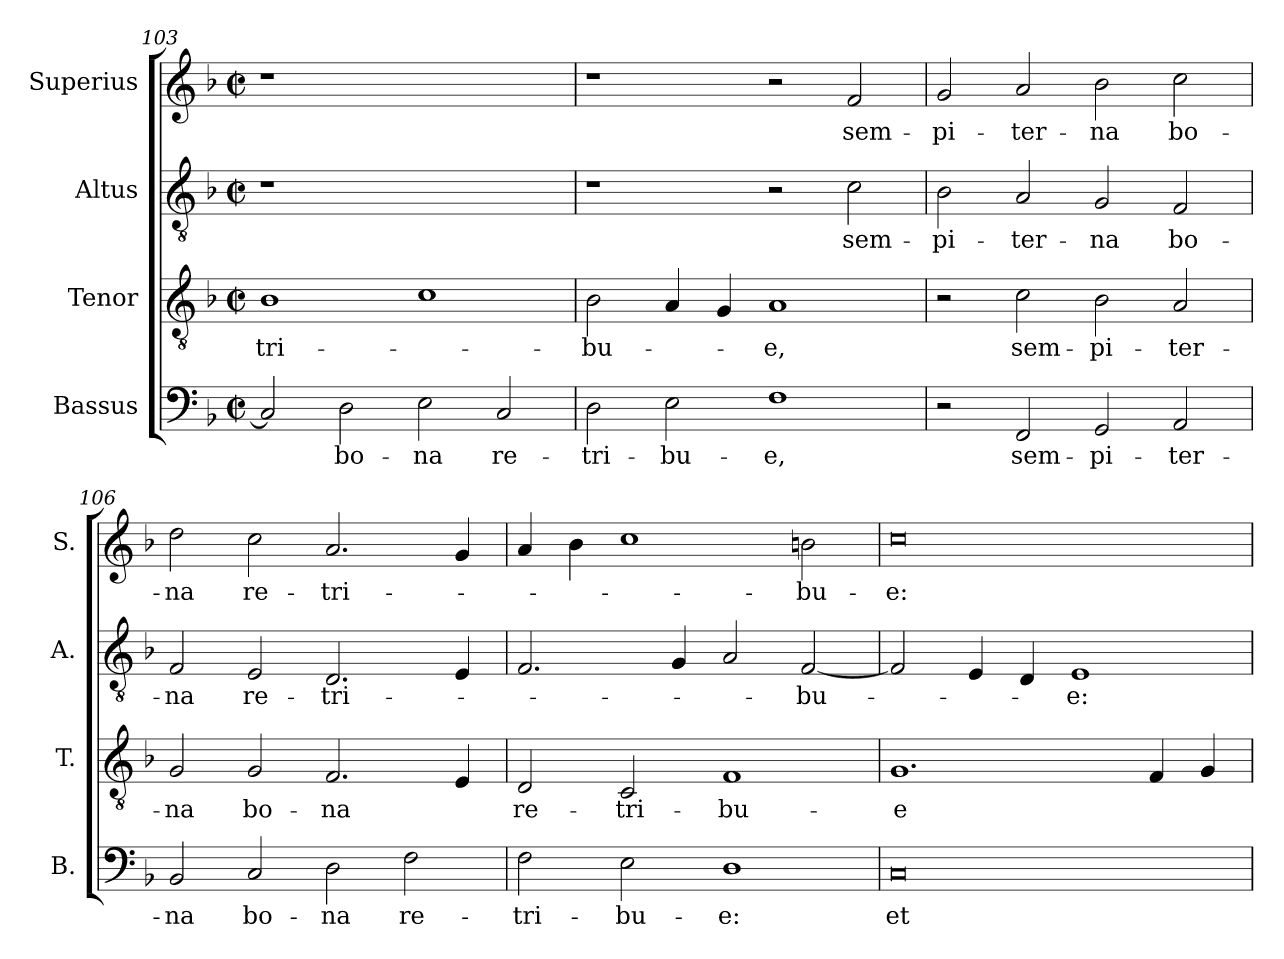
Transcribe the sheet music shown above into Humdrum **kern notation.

**kern	**text	**kern	**text	**kern	**text	**kern	**text
*part4	*part4	*part3	*part3	*part2	*part2	*part1	*part1
*staff4	*staff4	*staff3	*staff3	*staff2	*staff2	*staff1	*staff1
*I"Bassus	*	*I"Tenor	*	*I"Altus	*	*I"Superius	*
*I'B.	*	*I'T.	*	*I'A.	*	*I'S.	*
*clefF4	*	*clefGv2	*	*clefGv2	*	*clefG2	*
*	*	*ITrd7c12	*	*ITrd7c12	*	*	*
*k[b-]	*	*k[b-]	*	*k[b-]	*	*k[b-]	*
*F:	*	*F:	*	*F:	*	*F:	*
*M2/2	*	*M2/2	*	*M2/2	*	*M2/2	*
*met(c|)	*	*met(c|)	*	*met(c|)	*	*met(c|)	*
=103	=103	=103	=103	=103	=103	=103	=103
!	!	!	!LO:LY:b:color=#000000	!LO:N:vis=1	!	!LO:N:vis=1	!
2Ci/]	.	1BB-i	-tri-	1r	.	1r	.
!	!LO:LY:b:color=#000000	!	!	!	!	!	!
2Di\	bo-	.	.	.	.	.	.
!	!LO:LY:b:color=#000000	!	!	!	!	!	!
2Ei\	-na	1Ci	.	1ryy	.	1ryy	.
!	!LO:LY:b:color=#000000	!	!	!	!	!	!
2Ci/	re-	.	.	.	.	.	.
!!LO:PB:g=z
=104	=104	=104	=104	=104	=104	=104	=104
!	!LO:LY:b:color=#000000	!	!	!	!	!	!
!	!	!	!LO:LY:b:color=#000000	!	!	!	!
2Di\	-tri-	2BB-i\	-bu-	1r	.	1r	.
!	!LO:LY:b:color=#000000	!	!	!	!	!	!
2Ei\	-bu-	4AAi/	.	.	.	.	.
.	.	4GGi/	.	.	.	.	.
!	!LO:LY:b:color=#000000	!	!	!	!	!	!
!	!	!	!LO:LY:b:color=#000000	!	!	!	!
1Fi	-e,	1AAi	-e,	2r	.	2r	.
!	!	!	!	!	!LO:LY:b:color=#000000	!	!
!	!	!	!	!	!	!	!LO:LY:b:color=#000000
.	.	.	.	2Ci\	sem-	2fi/	sem-
=105	=105	=105	=105	=105	=105	=105	=105
!	!	!	!	!	!LO:LY:b:color=#000000	!	!
!	!	!	!	!	!	!	!LO:LY:b:color=#000000
2r	.	2r	.	2BB-i\	-pi-	2gi/	-pi-
!	!LO:LY:b:color=#000000	!	!	!	!	!	!
!	!	!	!LO:LY:b:color=#000000	!	!	!	!
!	!	!	!	!	!LO:LY:b:color=#000000	!	!
!	!	!	!	!	!	!	!LO:LY:b:color=#000000
2FFi/	sem-	2Ci\	sem-	2AAi/	-ter-	2ai/	-ter-
!	!LO:LY:b:color=#000000	!	!	!	!	!	!
!	!	!	!LO:LY:b:color=#000000	!	!	!	!
!	!	!	!	!	!LO:LY:b:color=#000000	!	!
!	!	!	!	!	!	!	!LO:LY:b:color=#000000
2GGi/	-pi-	2BB-i\	-pi-	2GGi/	-na	2b-i\	-na
!	!LO:LY:b:color=#000000	!	!	!	!	!	!
!	!	!	!LO:LY:b:color=#000000	!	!	!	!
!	!	!	!	!	!LO:LY:b:color=#000000	!	!
!	!	!	!	!	!	!	!LO:LY:b:color=#000000
2AAi/	-ter-	2AAi/	-ter-	2FFi/	bo-	2cci\	bo-
=106	=106	=106	=106	=106	=106	=106	=106
!	!LO:LY:b:color=#000000	!	!	!	!	!	!
!	!	!	!LO:LY:b:color=#000000	!	!	!	!
!	!	!	!	!	!LO:LY:b:color=#000000	!	!
!	!	!	!	!	!	!	!LO:LY:b:color=#000000
2BB-i/	-na	2GGi/	-na	2FFi/	-na	2ddi\	-na
!	!LO:LY:b:color=#000000	!	!	!	!	!	!
!	!	!	!LO:LY:b:color=#000000	!	!	!	!
!	!	!	!	!	!LO:LY:b:color=#000000	!	!
!	!	!	!	!	!	!	!LO:LY:b:color=#000000
2Ci/	bo-	2GGi/	bo-	2EEi/	re-	2cci\	re-
!	!LO:LY:b:color=#000000	!	!	!	!	!	!
!	!	!	!LO:LY:b:color=#000000	!	!	!	!
!	!	!	!	!	!LO:LY:b:color=#000000	!	!
!	!	!	!	!	!	!	!LO:LY:b:color=#000000
2Di\	-na	2.FFi/	-na	2.DDi/	-tri-	2.ai/	-tri-
!	!LO:LY:b:color=#000000	!	!	!	!	!	!
2Fi\	re-	.	.	.	.	.	.
.	.	4EEi/	.	4EEi/	.	4gi/	.
=107	=107	=107	=107	=107	=107	=107	=107
!	!LO:LY:b:color=#000000	!	!	!	!	!	!
!	!	!	!LO:LY:b:color=#000000	!	!	!	!
2Fi\	-tri-	2DDi/	re-	2.FFi/	.	4ai/	.
.	.	.	.	.	.	4b-i\	.
!	!LO:LY:b:color=#000000	!	!	!	!	!	!
!	!	!	!LO:LY:b:color=#000000	!	!	!	!
2Ei\	-bu-	2CCi/	-tri-	.	.	1cci	.
.	.	.	.	4GGi/	.	.	.
!	!LO:LY:b:color=#000000	!	!	!	!	!	!
!	!	!	!LO:LY:b:color=#000000	!	!	!	!
1Di	-e:	1FFi	-bu-	2AAi/	.	.	.
!	!	!	!	!	!LO:LY:b:color=#000000	!	!
!	!	!	!	!	!	!	!LO:LY:b:color=#000000
.	.	.	.	[<2FFi/	-bu-	2bni\	-bu-
=108	=108	=108	=108	=108	=108	=108	=108
!	!LO:LY:b:color=#000000	!	!	!	!	!	!
!	!	!	!LO:LY:b:color=#000000	!	!	!	!
!	!	!	!	!	!	!	!LO:LY:b:color=#000000
0Ci	et	1.GGi	-e	2FFi/]	.	0cci	-e:
.	.	.	.	4EEi/	.	.	.
.	.	.	.	4DDi/	.	.	.
!	!	!	!	!	!LO:LY:b:color=#000000	!	!
.	.	.	.	1EEi	-e:	.	.
.	.	4FFi/	.	.	.	.	.
.	.	4GGi/	.	.	.	.	.
=	=	=	=	=	=	=	=
*-	*-	*-	*-	*-	*-	*-	*-
